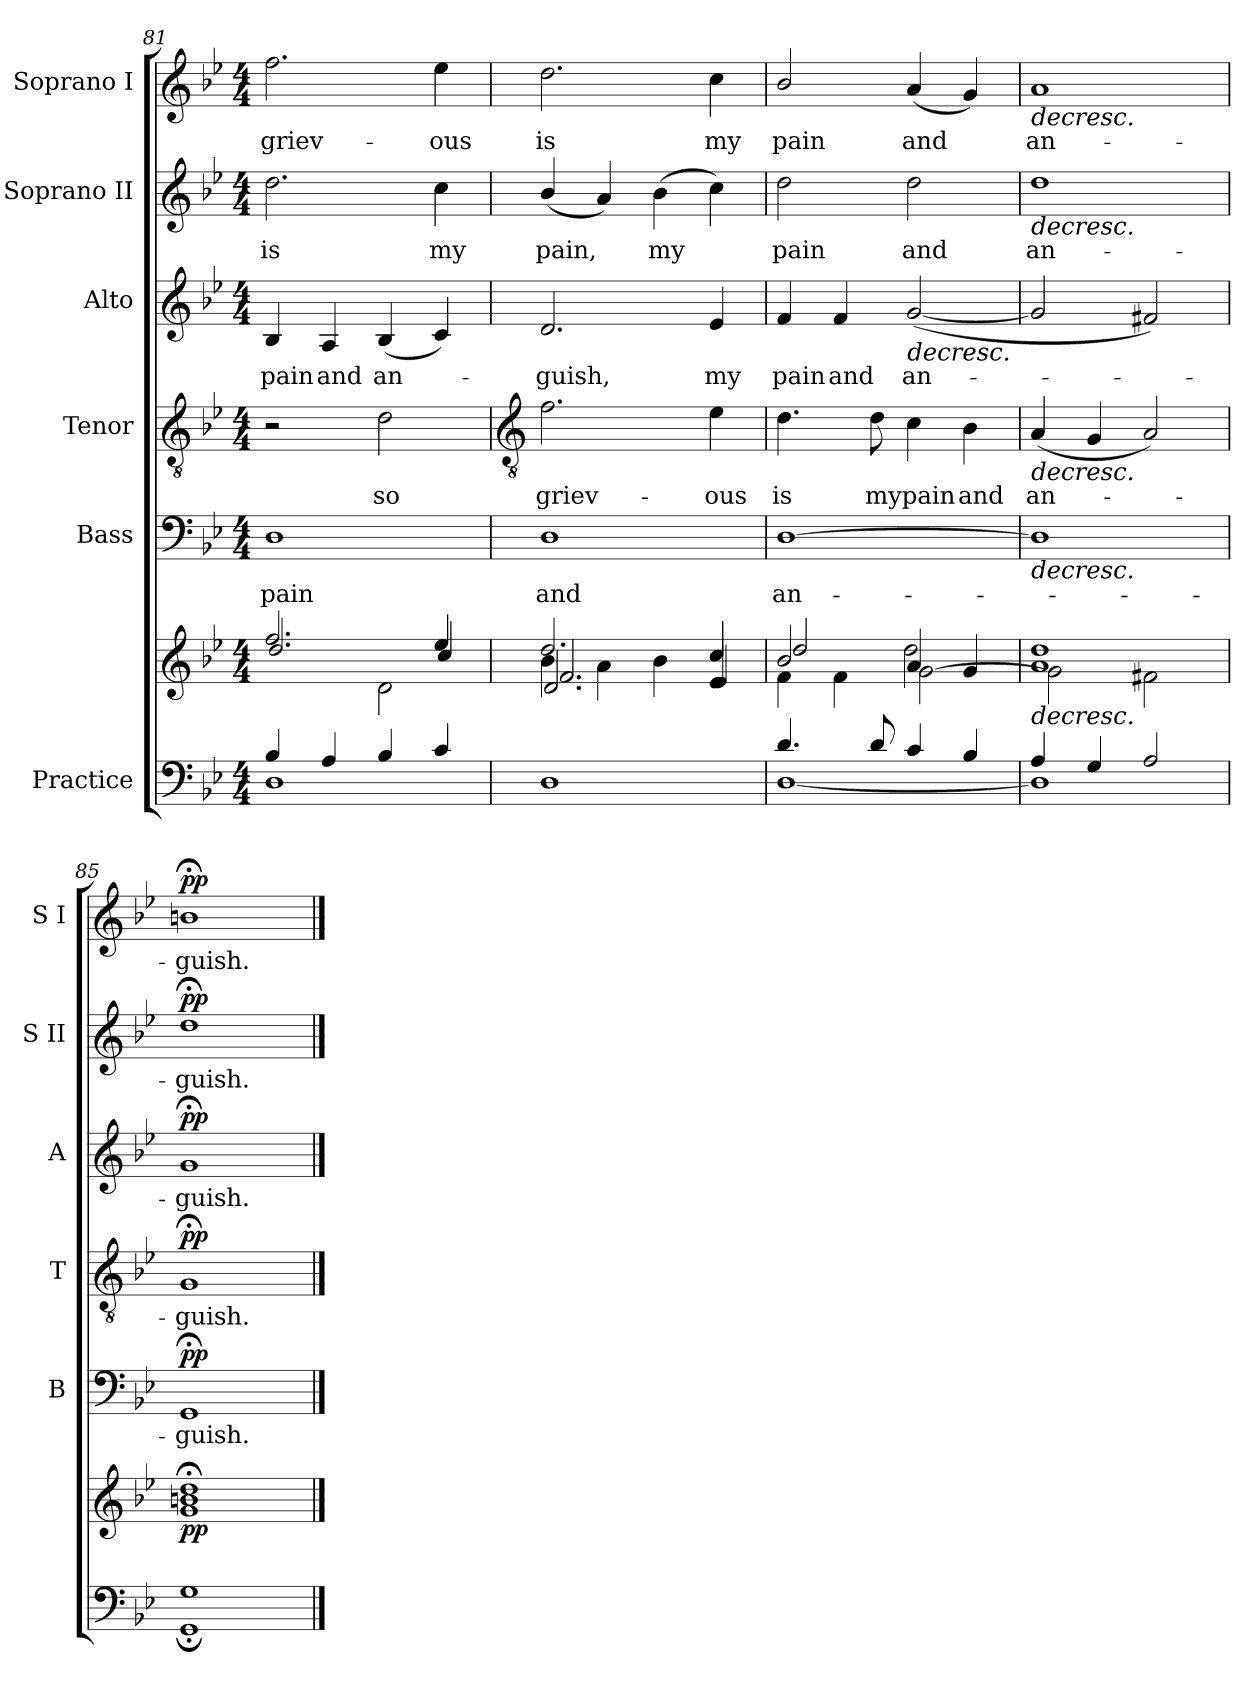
**kern	**kern	**dynam	**kern	**text	**dynam	**kern	**text	**dynam	**kern	**text	**dynam	**kern	**text	**dynam	**kern	**text	**dynam
*part6	*part6	*part6	*part5	*part5	*part5	*part4	*part4	*part4	*part3	*part3	*part3	*part2	*part2	*part2	*part1	*part1	*part1
*staff7	*staff6	*staff6/7	*staff5	*staff5	*staff5	*staff4	*staff4	*staff4	*staff3	*staff3	*staff3	*staff2	*staff2	*staff2	*staff1	*staff1	*staff1
*I"Practice	*	*	*I"Bass	*	*	*I"Tenor	*	*	*I"Alto	*	*	*I"Soprano II	*	*	*I"Soprano I	*	*
*	*	*	*I'B	*	*	*I'T	*	*	*I'A	*	*	*I'S II	*	*	*I'S I	*	*
*clefF4	*clefG2	*	*clefF4	*	*	*clefGv2	*	*	*clefG2	*	*	*clefG2	*	*	*clefG2	*	*
*k[b-e-]	*k[b-e-]	*	*k[b-e-]	*	*	*k[b-e-]	*	*	*k[b-e-]	*	*	*k[b-e-]	*	*	*k[b-e-]	*	*
*B-:	*B-:	*	*B-:	*	*	*B-:	*	*	*B-:	*	*	*B-:	*	*	*B-:	*	*
*M4/4	*M4/4	*	*M4/4	*	*	*M4/4	*	*	*M4/4	*	*	*M4/4	*	*	*M4/4	*	*
=81	=81	=81	=81	=81	=81	=81	=81	=81	=81	=81	=81	=81	=81	=81	=81	=81	=81
*^	*^	*	*	*	*	*	*	*	*	*	*	*	*	*	*	*	*
*	*^	*	*^	*	*	*	*	*	*	*	*	*	*	*	*	*	*	*	*
!	!	!	!	!	!	!	!	!LO:LY:b	!	!	!	!	!	!LO:LY:b	!	!	!LO:LY:b	!	!	!LO:LY:b	!
4B-/	2ryy	1D\	2.ff/	2.dd/	2ryy	.	1D	pain	.	2r	.	.	4B-	pain	.	2.dd	is	.	2.ff	griev-	.
!	!	!	!	!	!	!	!	!	!	!	!	!	!	!LO:LY:b	!	!	!	!	!	!	!
4A/	.	.	.	.	.	.	.	.	.	.	.	.	4A	and	.	.	.	.	.	.	.
!	!	!	!	!	!	!	!	!	!	!	!LO:LY:b	!	!	!LO:LY:b	!	!	!	!	!	!	!
4B-/	2ryy	.	.	.	2d\	.	.	.	.	2d	so	.	(<4B-	an-	.	.	.	.	.	.	.
!	!	!	!	!	!	!	!	!	!	!	!	!	!	!	!	!	!LO:LY:b	!	!	!LO:LY:b	!
4c/	.	.	4ee-/	4cc/	.	.	.	.	.	.	.	.	4c)	.	.	4cc	my	.	4ee-	-ous	.
*v	*v	*v	*	*	*	*	*	*	*	*	*	*	*	*	*	*	*	*	*	*	*
*	*v	*v	*v	*	*	*	*	*	*	*	*	*	*	*	*	*	*	*	*
!!LO:LB:g=z
=82	=82	=82	=82	=82	=82	=82	=82	=82	=82	=82	=82	=82	=82	=82	=82	=82	=82
*	*	*	*	*	*	*clefGv2	*	*	*	*	*	*	*	*	*	*	*
*	*^	*	*	*	*	*	*	*	*	*	*	*	*	*	*	*	*
*	*	*^	*	*	*	*	*	*	*	*	*	*	*	*	*	*	*	*
*	*	*	*^	*	*	*	*	*	*	*	*	*	*	*	*	*	*	*	*
!	!	!	!	!	!	!	!LO:LY:b	!	!	!LO:LY:b	!	!	!LO:LY:b	!	!	!LO:LY:b	!	!	!LO:LY:b	!
1D\	2.dd/	4b-\	2.d/	2.f/	.	1D	and	.	2.f	griev-	.	2.d	guish,	.	(<4b-/	pain,	.	2.dd	is	.
.	.	4a\	.	.	.	.	.	.	.	.	.	.	.	.	4a)	.	.	.	.	.
!	!	!	!	!	!	!	!	!	!	!	!	!	!	!	!	!LO:LY:b	!	!	!	!
.	.	4b-\	.	.	.	.	.	.	.	.	.	.	.	.	(>4b-	my	.	.	.	.
!	!	!	!	!	!	!	!	!	!	!LO:LY:b	!	!	!LO:LY:b	!	!	!	!	!	!LO:LY:b	!
.	4cc/	4cc/	4e-/	4e-/	.	.	.	.	4e-	-ous	.	4e-	my	.	4cc)	.	.	4cc	my	.
=83	=83	=83	=83	=83	=83	=83	=83	=83	=83	=83	=83	=83	=83	=83	=83	=83	=83	=83	=83	=83
*^	*	*	*	*	*	*	*	*	*	*	*	*	*	*	*	*	*	*	*	*
!	!	!	!	!	!	!	!	!LO:LY:b	!	!	!LO:LY:b	!	!	!LO:LY:b	!	!	!LO:LY:b	!	!	!LO:LY:b	!
*	*	*	*	*v	*v	*	*	*	*	*	*	*	*	*	*	*	*	*	*	*	*
4.d/	[1D\	2b-/	2dd/	4f\	.	[1D	an-	.	4.d	is	.	4f	pain	.	2dd	pain	.	2b-/	pain	.
!	!	!	!	!	!	!	!	!	!	!	!	!	!LO:LY:b	!	!	!	!	!	!	!
.	.	.	.	4f\	.	.	.	.	.	.	.	4f	and	.	.	.	.	.	.	.
!	!	!	!	!	!	!	!	!	!	!LO:LY:b	!	!	!	!	!	!	!	!	!	!
8d/	.	.	.	.	.	.	.	.	8d	my	.	.	.	.	.	.	.	.	.	.
!	!	!	!	!	!	!	!	!	!	!LO:LY:b	!	!	!LO:LY:b	!LO:HP:b	!	!LO:LY:b	!	!	!LO:LY:b	!
4c/	.	4a/	2dd\	[2g\	.	.	.	.	4c	pain	.	(<[2g	an-	>	2dd	and	.	(<4a	and	.
!	!	!	!	!	!	!	!	!	!	!LO:LY:b	!	!	!	!	!	!	!	!	!	!
4B-/	.	4g/	.	.	.	.	.	.	4B-	and	.	.	.	.	.	.	.	4g)	.	.
=84	=84	=84	=84	=84	=84	=84	=84	=84	=84	=84	=84	=84	=84	=84	=84	=84	=84	=84	=84	=84
!	!	!	!	!	!LO:HP:b	!	!	!LO:HP:b	!	!LO:LY:b	!LO:HP:b	!	!	!	!	!LO:LY:b	!LO:HP:b	!	!LO:LY:b	!LO:HP:b
4A/	1D\]	1a/	1dd\	2g\]	>	1D]	.	>	(<4A	an-	>	2g]	.	.	1dd	an-	>	1a	an-	>
4G/	.	.	.	.	.	.	.	.	4G	.	.	.	.	.	.	.	.	.	.	.
2A/	.	.	.	2f#X\	.	.	.	.	2A)	.	.	2f#X)	.	.	.	.	.	.	.	.
=85	=85	=85	=85	=85	=85	=85	=85	=85	=85	=85	=85	=85	=85	=85	=85	=85	=85	=85	=85	=85
!	!	!	!	!	!LO:DY:b	!	!LO:LY:b	!LO:DY:b	!	!LO:LY:b	!LO:DY:b	!	!LO:LY:b	!LO:DY:b	!	!LO:LY:b	!LO:DY:b	!	!LO:LY:b	!LO:DY:b
1G/	1GG;\	1bn/	1dd\	1g;<\	pp	1GG;<	guish.	pp	1G;<	guish.	pp	1g;<	guish.	pp	1dd;<	-guish.	pp	1bn;<	-guish.	pp
*v	*v	*	*	*	*	*	*	*	*	*	*	*	*	*	*	*	*	*	*	*
*	*v	*v	*v	*	*	*	*	*	*	*	*	*	*	*	*	*	*	*	*
.	.	]	.	.	]	.	.	]	.	.	]	.	.	]	.	.	]
==	==	==	==	==	==	==	==	==	==	==	==	==	==	==	==	==	==
*-	*-	*-	*-	*-	*-	*-	*-	*-	*-	*-	*-	*-	*-	*-	*-	*-	*-
